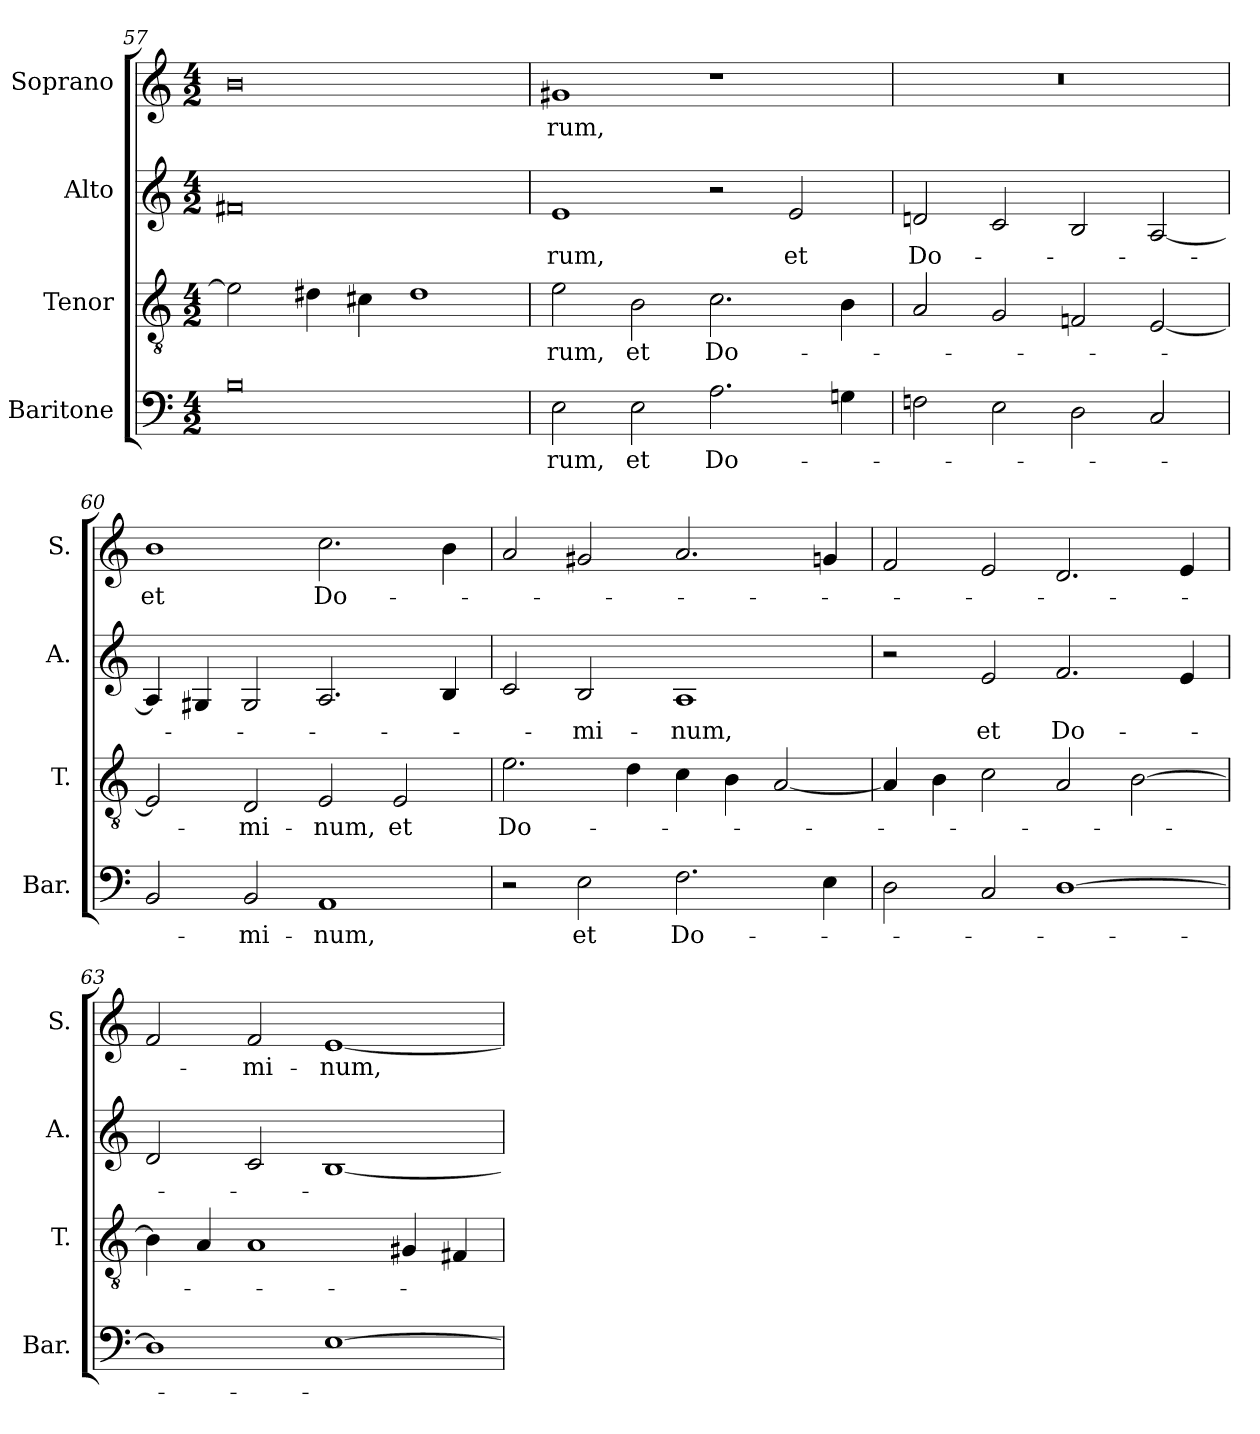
**kern	**text	**kern	**text	**kern	**text	**kern	**text
*part4	*part4	*part3	*part3	*part2	*part2	*part1	*part1
*staff4	*staff4	*staff3	*staff3	*staff2	*staff2	*staff1	*staff1
*I"Baritone	*	*I"Tenor	*	*I"Alto	*	*I"Soprano	*
*I'Bar.	*	*I'T.	*	*I'A.	*	*I'S.	*
*clefF4	*	*clefGv2	*	*clefG2	*	*clefG2	*
*	*	*ITrd7c12	*	*	*	*	*
*k[]	*	*k[]	*	*k[]	*	*k[]	*
*C:	*	*C:	*	*C:	*	*C:	*
*M4/2	*	*M4/2	*	*M4/2	*	*M4/2	*
=57	=57	=57	=57	=57	=57	=57	=57
0Bi	.	2Ei\]	.	0f#Xi	.	0bi	.
.	.	4D#Xi\	.	.	.	.	.
.	.	4C#Xi\	.	.	.	.	.
.	.	1D#i	.	.	.	.	.
!!LO:LB:g=z
=58	=58	=58	=58	=58	=58	=58	=58
!	!LO:LY:b:color=#000000	!	!	!	!	!	!
!	!	!	!LO:LY:b:color=#000000	!	!	!	!
!	!	!	!	!	!LO:LY:b:color=#000000	!	!
!	!	!	!	!	!	!	!LO:LY:b:color=#000000
2Ei\	-rum,	2Ei\	-rum,	1ei	-rum,	1g#Xi	-rum,
!	!LO:LY:b:color=#000000	!	!	!	!	!	!
!	!	!	!LO:LY:b:color=#000000	!	!	!	!
2Ei\	et	2BBi\	et	.	.	.	.
!	!LO:LY:b:color=#000000	!	!	!	!	!	!
!	!	!	!LO:LY:b:color=#000000	!	!	!	!
2.Ai\	Do-	2.Ci\	Do-	2r	.	1r	.
!	!	!	!	!	!LO:LY:b:color=#000000	!	!
.	.	.	.	2ei/	et	.	.
4Gni\	.	4BBi\	.	.	.	.	.
=59	=59	=59	=59	=59	=59	=59	=59
!	!	!	!	!	!LO:LY:b:color=#000000	!LO:N:vis=1	!
2Fni\	.	2AAi/	.	2dni/	Do-	0r	.
2Ei\	.	2GGi/	.	2ci/	.	.	.
2Di\	.	2FFni/	.	2Bi/	.	.	.
2Ci/	.	[2EEi/	.	[2Ai/	.	.	.
=60	=60	=60	=60	=60	=60	=60	=60
!	!	!	!	!	!	!	!LO:LY:b:color=#000000
2BBi/	.	2EEi/]	.	4Ai/]	.	1bi	et
.	.	.	.	4G#Xi/	.	.	.
!	!LO:LY:b:color=#000000	!	!	!	!	!	!
!	!	!	!LO:LY:b:color=#000000	!	!	!	!
2BBi/	-mi-	2DDi/	-mi-	2G#i/	.	.	.
!	!LO:LY:b:color=#000000	!	!	!	!	!	!
!	!	!	!LO:LY:b:color=#000000	!	!	!	!
!	!	!	!	!	!	!	!LO:LY:b:color=#000000
1AAi	-num,	2EEi/	-num,	2.Ai/	.	2.cci\	Do-
!	!	!	!LO:LY:b:color=#000000	!	!	!	!
.	.	2EEi/	et	.	.	.	.
.	.	.	.	4Bi/	.	4bi\	.
=61	=61	=61	=61	=61	=61	=61	=61
!	!	!	!LO:LY:b:color=#000000	!	!	!	!
2r	.	2.Ei\	Do-	2ci/	.	2ai/	.
!	!LO:LY:b:color=#000000	!	!	!	!	!	!
!	!	!	!	!	!LO:LY:b:color=#000000	!	!
2Ei\	et	.	.	2Bi/	-mi-	2g#Xi/	.
.	.	4Di\	.	.	.	.	.
!	!LO:LY:b:color=#000000	!	!	!	!	!	!
!	!	!	!	!	!LO:LY:b:color=#000000	!	!
2.Fi\	Do-	4Ci\	.	1Ai	-num,	2.ai/	.
.	.	4BBi\	.	.	.	.	.
.	.	[2AAi/	.	.	.	.	.
4Ei\	.	.	.	.	.	4gni/	.
=62	=62	=62	=62	=62	=62	=62	=62
2Di\	.	4AAi/]	.	2r	.	2fi/	.
.	.	4BBi\	.	.	.	.	.
!	!	!	!	!	!LO:LY:b:color=#000000	!	!
2Ci/	.	2Ci\	.	2ei/	et	2ei/	.
!	!	!	!	!	!LO:LY:b:color=#000000	!	!
[1Di	.	2AAi/	.	2.fi/	Do-	2.di/	.
.	.	[2BBi\	.	.	.	.	.
.	.	.	.	4ei/	.	4ei/	.
!!LO:LB:g=z
=63	=63	=63	=63	=63	=63	=63	=63
1Di]	.	4BBi\]	.	2di/	.	2fi/	.
.	.	4AAi/	.	.	.	.	.
!	!	!	!	!	!	!	!LO:LY:b:color=#000000
.	.	1AAi	.	2ci/	.	2fi/	-mi-
!	!	!	!	!	!	!	!LO:LY:b:color=#000000
[1Ei	.	.	.	[1Bi	.	[1ei	-num,
.	.	4GG#Xi/	.	.	.	.	.
.	.	4FF#Xi/	.	.	.	.	.
=	=	=	=	=	=	=	=
*-	*-	*-	*-	*-	*-	*-	*-
